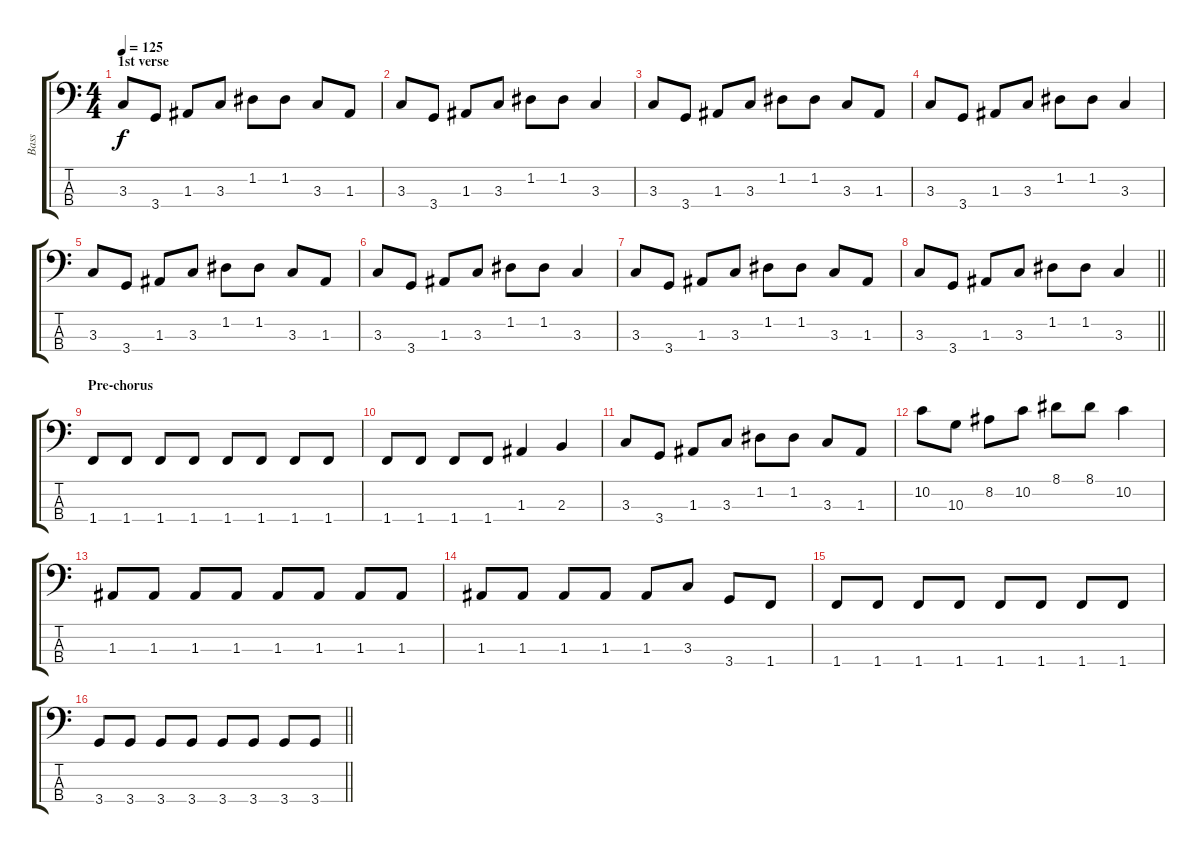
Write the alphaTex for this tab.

\track ("Bass" "Bass") {instrument electricbassfinger}
\staff {score tabs}
\tuning (G2 D2 A1 E1) {hide}
\ts (4 4)
\section ("" "1st verse")
\tempo 125
\clef f4
\ks c
3.3.8{dy f} 3.4.8 1.3.8 3.3.8 1.2.8 1.2.8 3.3.8 1.3.8 |
3.3.8 3.4.8 1.3.8 3.3.8 1.2.8 1.2.8 3.3.4 |
3.3.8 3.4.8 1.3.8 3.3.8 1.2.8 1.2.8 3.3.8 1.3.8 |
3.3.8 3.4.8 1.3.8 3.3.8 1.2.8 1.2.8 3.3.4 |
3.3.8 3.4.8 1.3.8 3.3.8 1.2.8 1.2.8 3.3.8 1.3.8 |
3.3.8 3.4.8 1.3.8 3.3.8 1.2.8 1.2.8 3.3.4 |
3.3.8 3.4.8 1.3.8 3.3.8 1.2.8 1.2.8 3.3.8 1.3.8 |
\barLineRight lightlight
3.3.8 3.4.8 1.3.8 3.3.8 1.2.8 1.2.8 3.3.4 |
\section ("" "Pre-chorus")
1.4.8 1.4.8 1.4.8 1.4.8 1.4.8 1.4.8 1.4.8 1.4.8 |
1.4.8 1.4.8 1.4.8 1.4.8 1.3.4 2.3.4 |
3.3.8 3.4.8 1.3.8 3.3.8 1.2.8 1.2.8 3.3.8 1.3.8 |
10.2.8 10.3.8 8.2.8 10.2.8 8.1.8 8.1.8 10.2.4 |
1.3.8 1.3.8 1.3.8 1.3.8 1.3.8 1.3.8 1.3.8 1.3.8 |
1.3.8 1.3.8 1.3.8 1.3.8 1.3.8 3.3.8 3.4.8 1.4.8 |
1.4.8 1.4.8 1.4.8 1.4.8 1.4.8 1.4.8 1.4.8 1.4.8 |
\barLineRight lightlight
3.4.8 3.4.8 3.4.8 3.4.8 3.4.8 3.4.8 3.4.8 3.4.8
